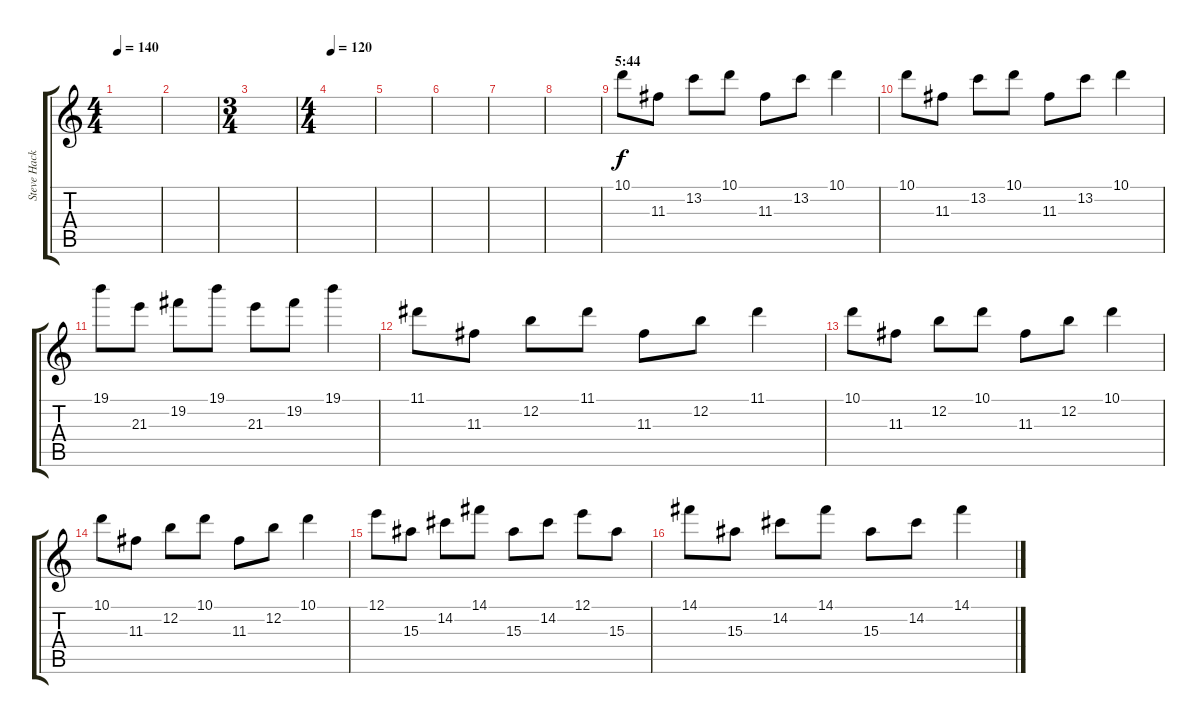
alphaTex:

\track ("Steve Hackett (12-string guitar 2)" "Steve Hack") {instrument acousticguitarsteel}
\staff {score tabs}
\tuning (E4 B3 G3 D3 A2 E2) {hide}
\ts (4 4)
\tempo 140
\clef g2
\ks c
|
|
\ts (3 4)
|
\ts (4 4)
\tempo 120
|
|
|
|
|
\section ("" "5:44")
10.1.8 11.3.8 13.2.8 10.1.8 11.3.8 13.2.8 10.1.4 |
10.1.8 11.3.8 13.2.8 10.1.8 11.3.8 13.2.8 10.1.4 |
19.1.8 21.3.8 19.2.8 19.1.8 21.3.8 19.2.8 19.1.4 |
11.1.8 11.3.8 12.2.8 11.1.8 11.3.8 12.2.8 11.1.4 |
10.1.8 11.3.8 12.2.8 10.1.8 11.3.8 12.2.8 10.1.4 |
10.1.8 11.3.8 12.2.8 10.1.8 11.3.8 12.2.8 10.1.4 |
12.1.8 15.3.8 14.2.8 14.1.8 15.3.8 14.2.8 12.1.8 15.3.8 |
14.1.8 15.3.8 14.2.8 14.1.8 15.3.8 14.2.8 14.1.4
